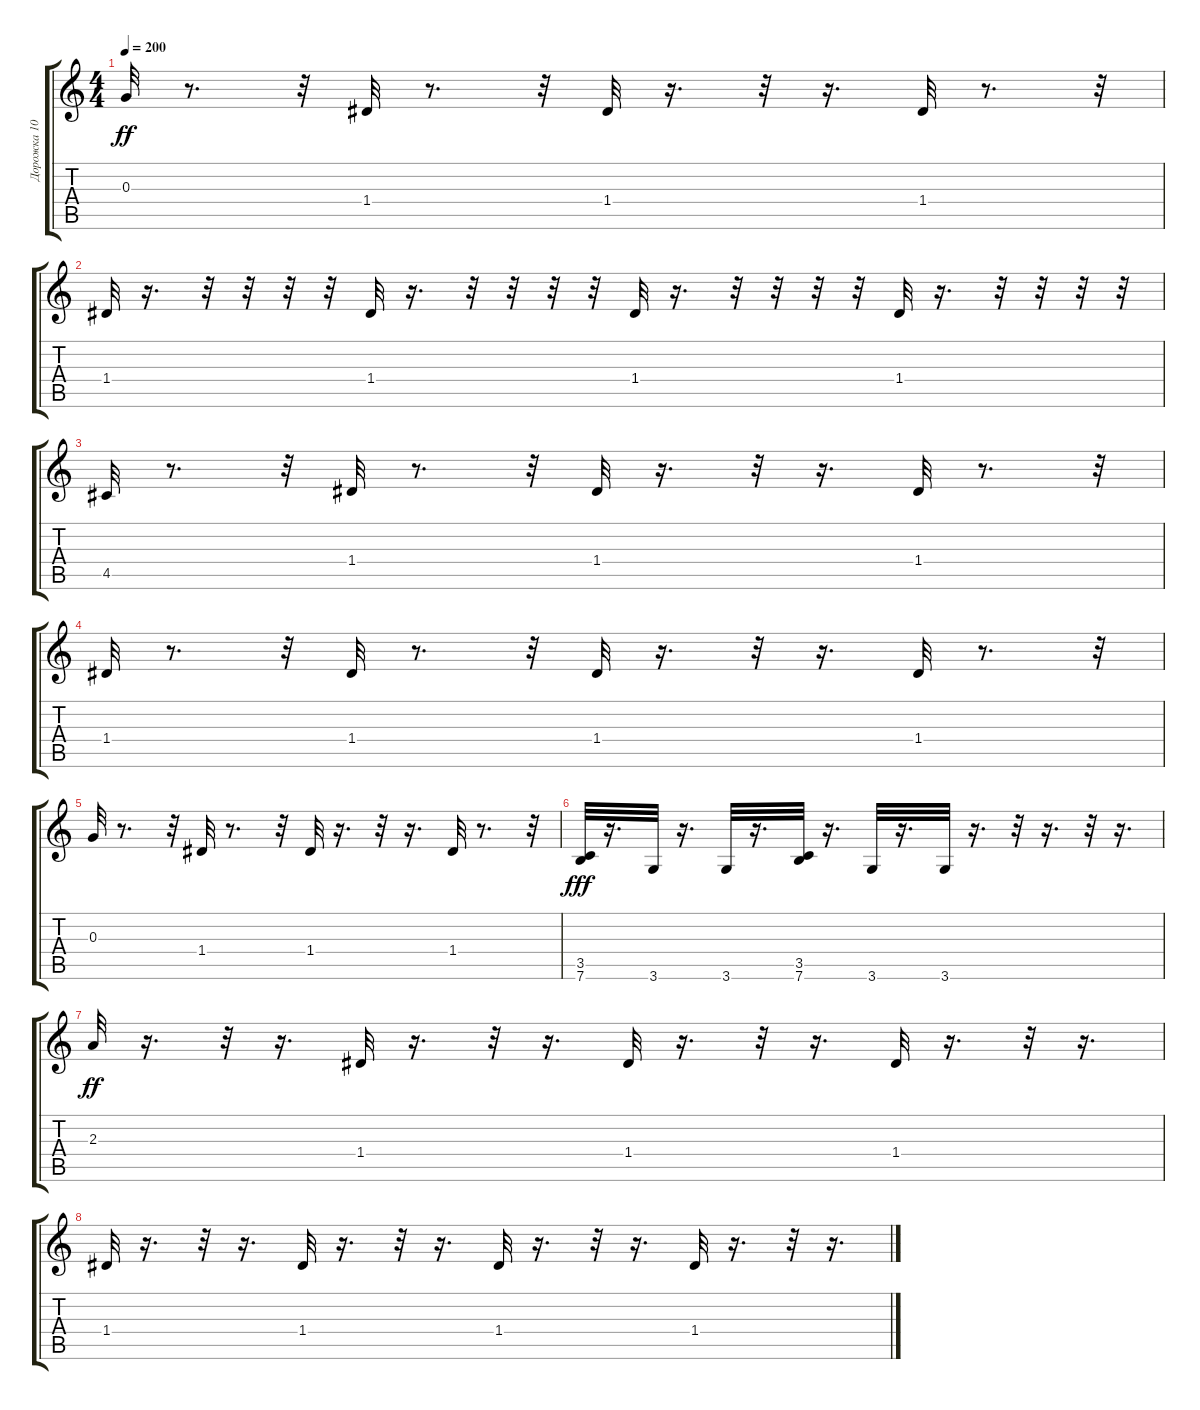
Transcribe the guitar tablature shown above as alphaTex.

\track ("Дорожка 10" "Дорожка 10") {instrument acousticguitarnylon}
\staff {score tabs}
\tuning (E4 B3 G3 D3 A2 E2) {hide}
\ts (4 4)
\tempo 200
\clef g2
\ks c
0.3.32{dy ff} r.8{d} r.32 1.4.32 r.8{d} r.32 1.4.32 r.16{d} r.32 r.16{d} 1.4.32 r.8{d} r.32 |
1.4.32 r.16{d} r.32 r.32 r.32 r.32 1.4.32 r.16{d} r.32 r.32 r.32 r.32 1.4.32 r.16{d} r.32 r.32 r.32 r.32 1.4.32 r.16{d} r.32 r.32 r.32 r.32 |
4.5.32 r.8{d} r.32 1.4.32 r.8{d} r.32 1.4.32 r.16{d} r.32 r.16{d} 1.4.32 r.8{d} r.32 |
1.4.32 r.8{d} r.32 1.4.32 r.8{d} r.32 1.4.32 r.16{d} r.32 r.16{d} 1.4.32 r.8{d} r.32 |
0.3.32 r.8{d} r.32 1.4.32 r.8{d} r.32 1.4.32 r.16{d} r.32 r.16{d} 1.4.32 r.8{d} r.32 |
(3.5 7.6).32{dy fff} r.16{d} 3.6.32 r.16{d} 3.6.32 r.16{d} (3.5 7.6).32 r.16{d} 3.6.32 r.16{d} 3.6.32 r.16{d} r.32 r.16{d} r.32 r.16{d} |
2.3.32{dy ff} r.16{d} r.32 r.16{d} 1.4.32 r.16{d} r.32 r.16{d} 1.4.32 r.16{d} r.32 r.16{d} 1.4.32 r.16{d} r.32 r.16{d} |
1.4.32 r.16{d} r.32 r.16{d} 1.4.32 r.16{d} r.32 r.16{d} 1.4.32 r.16{d} r.32 r.16{d} 1.4.32 r.16{d} r.32 r.16{d}
